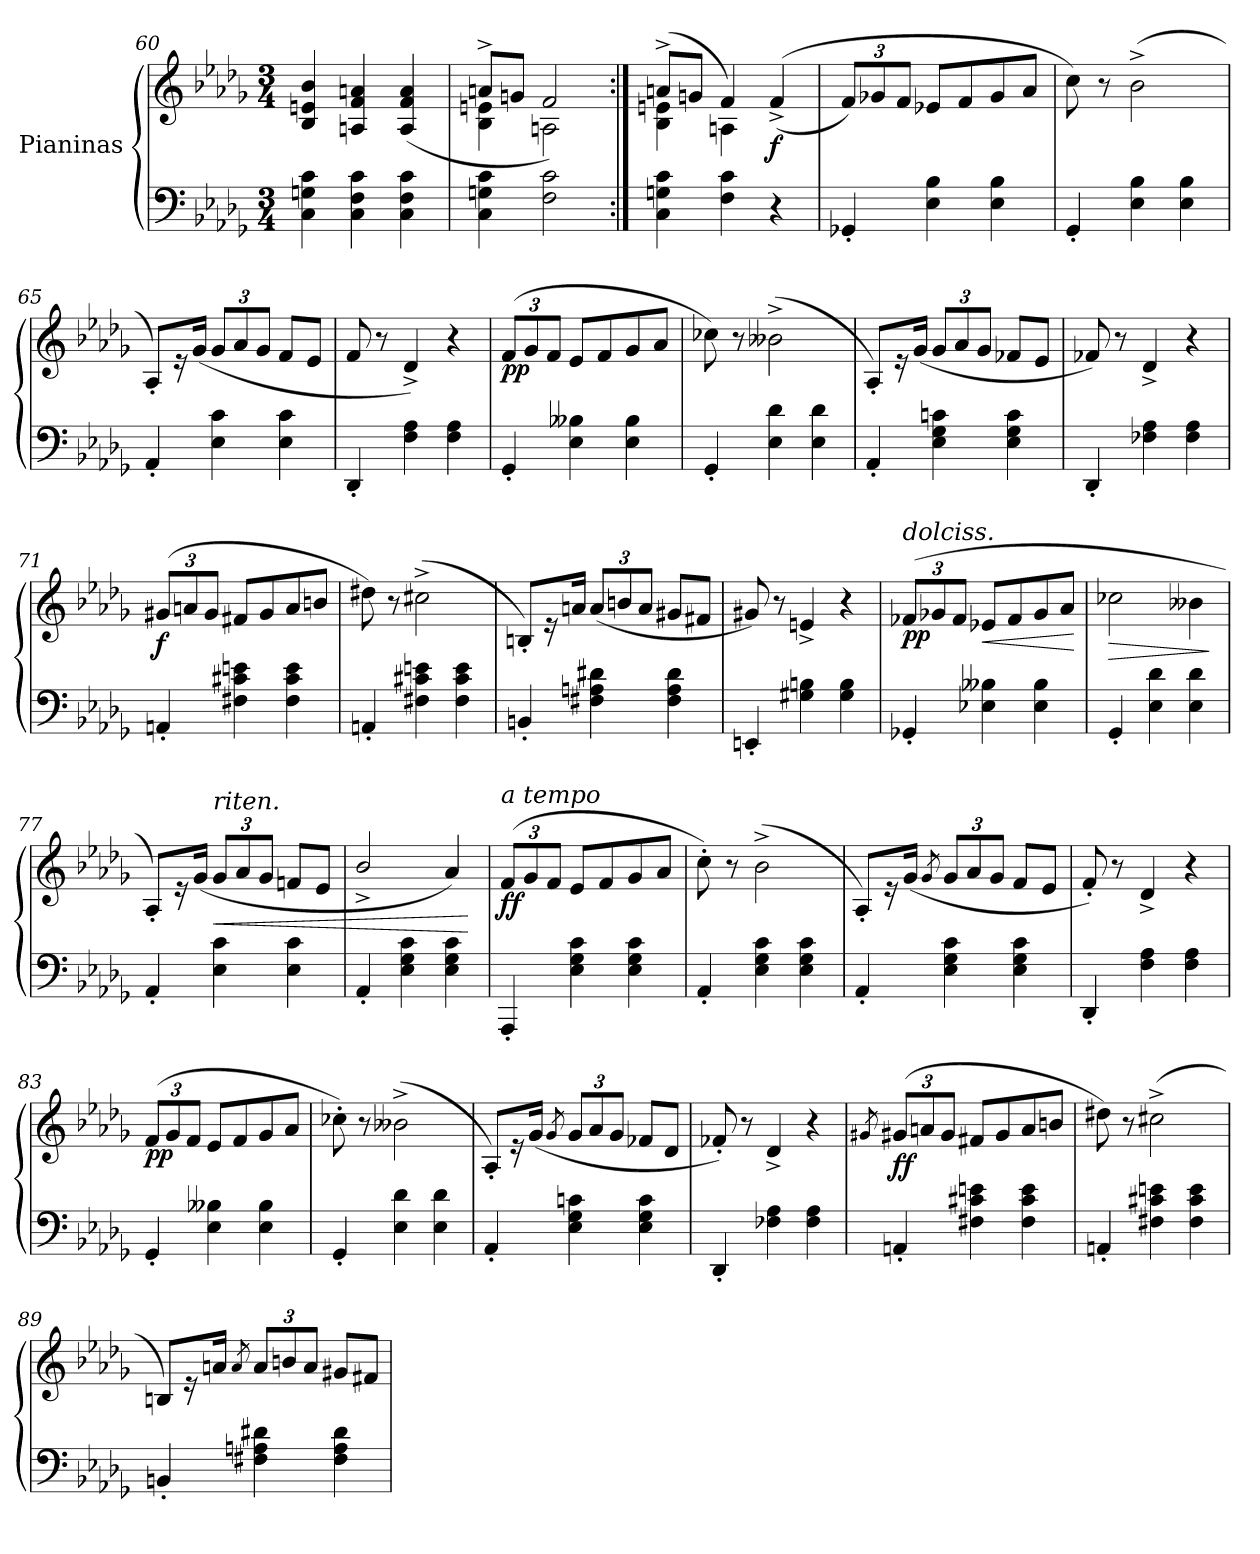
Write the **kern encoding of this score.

**kern	**kern	**dynam
*part1	*part1	*part1
*staff2	*staff1	*staff1/2
*I"Pianinas	*	*
*clefF4	*clefG2	*
*k[b-e-a-d-g-]	*k[b-e-a-d-g-]	*
*M3/4	*M3/4	*
=60	=60	=60
4C\ 4Gn\ 4c\	4B-/ 4en/ 4b-/	.
4C\ 4F\ 4c\	4An/ 4f/ 4an/	.
4C\ 4F\ 4c\	(>4A/ 4f/ 4a/	.
=61	=61	=61
*	*^	*
4C\ 4Gn\ 4c\	8an^/L	4B-\ 4en\	.
.	8gn/J	.	.
2F\ 2c\	2f/)	2An\	.
=62:|!	=62:|!	=62:|!	=62:|!
4C\ 4Gn\ 4c\	(8an^/L	4B-\ 4en\	.
.	8gn/J	.	.
4F\ 4c\	4f/)	4An\	.
!	!	!	!LO:DY:b
4r	((4f^/	4ryy	f
*	*v	*v	*
!!LO:LB:g=z
=63	=63	=63
*	*Xbrackettup	*
*	*^	*
!	!LO:TX:a:i:t=con anima	!	!
*	*v	*v	*
4GG-X'/	12f/L)	.
.	12g-X/	.
.	12f/J	.
4E-\ 4B-\	8e-X/L	.
.	8f/	.
4E-\ 4B-\	8g-/	.
.	8a-/J	.
=64	=64	=64
4GG-'/	8cc\)	.
.	8r	.
4E-\ 4B-\	(2b-^\	.
4E-\ 4B-\	.	.
=65	=65	=65
4AA-'/	8A-'/L)	.
.	16r	.
.	(16g-/Jk	.
4E-\ 4c\	12g-/L	.
.	12a-/	.
.	12g-/J	.
4E-\ 4c\	8f/L	.
.	8e-/J	.
=66	=66	=66
4DD-'/	8f/	.
.	8r	.
4F\ 4A-\	4d-^/)	.
4F\ 4A-\	4r	.
=67	=67	=67
!	!	!LO:DY:b
4GG-'/	(>12f/L	pp
.	12g-/	.
.	12f/J	.
4E-\ 4B--X\	8e-/L	.
.	8f/	.
4E-\ 4B--\	8g-/	.
.	8a-/J	.
=68	=68	=68
4GG-'/	8cc-X\)	.
.	8r	.
4E-\ 4d-\	(2b--X^\	.
4E-\ 4d-\	.	.
!!LO:LB:g=z
=69	=69	=69
4AA-'/	8A-'/L)	.
.	16r	.
.	(16g-/Jk	.
4E-\ 4G-\ 4cn\	12g-/L	.
.	12a-/	.
.	12g-/J	.
4E-\ 4G-\ 4c\	8f-X/L	.
.	8e-/J	.
=70	=70	=70
4DD-'/	8f-X/)	.
.	8r	.
4F-X\ 4A-\	4d-^/	.
4F-\ 4A-\	4r	.
=71	=71	=71
!	!	!LO:DY:b
4AAn'/	(>12g#X/L	f
.	12an/	.
.	12g#/J	.
4F#X\ 4c#X\ 4en\	8f#X/L	.
.	8g#/	.
4F#\ 4c#\ 4e\	8a/	.
.	8bn/J	.
=72	=72	=72
4AAn'/	8dd#X\)	.
.	8r	.
4F#X\ 4c#X\ 4en\	(2cc#X^\	.
4F#\ 4c#\ 4e\	.	.
!!LO:LB:g=z
=73	=73	=73
4BBn'/	8Bn'/L)	.
.	16r	.
.	16an/Jk	.
4F#X\ 4An\ 4d#X\	(12a/L	.
.	12bn/	.
.	12a/J	.
4F#\ 4A\ 4d#\	8g#X/L	.
.	8f#X/J	.
=74	=74	=74
4EEn'/	8g#X/)	.
.	8r	.
4G#X\ 4Bn\	4en^/	.
4G#\ 4B\	4r	.
=75	=75	=75
!	!LO:TX:a:i:t=dolciss.	!
!	!	!LO:DY:b
4GG-X'/	(12f-X/L	pp
.	12g-X/	.
.	12f-/J	.
!	!	!LO:HP:b
4E-X\ 4B--X\	8e-X/L	<
.	8f-/	.
4E-\ 4B--\	8g-/	.
.	8a-/J	.
.	.	[
=76	=76	=76
!	!	!LO:HP:b
4GG-'/	2cc-X\	>
4E-\ 4d-\	.	.
4E-\ 4d-\	4b--X\	.
.	.	]
=77	=77	=77
4AA-'/	8A-'/L)	.
.	16r	.
.	(16g-/Jk	.
!	!LO:TX:a:i:t=riten.	!
!	!	!LO:HP:b
4E-\ 4c\	12g-/L	<
.	12a-/	.
*	*MM129	*
.	12g-/J	.
4E-\ 4c\	8fn/L	.
.	8e-/J	.
!!LO:LB:g=z
=78	=78	=78
*	*MM126	*
4AA-'/	2b-^/	.
4E-\ 4G-\ 4c\	.	.
4E-\ 4G-\ 4c\	4a-/)	.
.	.	[
=79	=79	=79
*	*MM132	*
!	!LO:TX:a:i:t=a tempo	!
!	!	!LO:DY:b
4AAA-'/	(>12f/L	ff
.	12g-/	.
.	12f/J	.
4E-\ 4G-\ 4c\	8e-/L	.
.	8f/	.
4E-\ 4G-\ 4c\	8g-/	.
.	8a-/J	.
=80	=80	=80
4AA-'/	8cc'\)	.
.	8r	.
4E-\ 4G-\ 4c\	(2b-^\	.
4E-\ 4G-\ 4c\	.	.
=81	=81	=81
4AA-'/	8A-'/L)	.
.	16r	.
.	(16g-/Jk	.
.	8qg-/	.
4E-\ 4G-\ 4c\	12g-/L	.
.	12a-/	.
.	12g-/J	.
4E-\ 4G-\ 4c\	8f/L	.
.	8e-/J	.
=82	=82	=82
4DD-'/	8f'/)	.
.	8r	.
4F\ 4A-\	4d-^/	.
4F\ 4A-\	4r	.
=83	=83	=83
!	!	!LO:DY:b
4GG-'/	(>12f/L	pp
.	12g-/	.
.	12f/J	.
4E-\ 4B--X\	8e-/L	.
.	8f/	.
4E-\ 4B--\	8g-/	.
.	8a-/J	.
!!LO:PB:g=z
=84	=84	=84
4GG-'/	8cc-X'\)	.
.	8r	.
4E-\ 4d-\	(2b--X^\	.
4E-\ 4d-\	.	.
=85	=85	=85
4AA-'/	8A-'/L)	.
.	16r	.
.	(16g-/Jk	.
.	8qg-/	.
4E-\ 4G-\ 4cn\	12g-/L	.
.	12a-/	.
.	12g-/J	.
4E-\ 4G-\ 4c\	8f-X/L	.
.	8d-/J	.
=86	=86	=86
4DD-'/	8f-X'/)	.
.	8r	.
4F-X\ 4A-\	4d-^/	.
4F-\ 4A-\	4r	.
=87	=87	=87
.	8qg#X/	.
!	!	!LO:DY:b
4AAn'/	(>12g#/L	ff
.	12an/	.
.	12g#/J	.
4F#X\ 4c#X\ 4en\	8f#X/L	.
.	8g#/	.
4F#\ 4c#\ 4e\	8a/	.
.	8bn/J	.
=88	=88	=88
4AAn'/	8dd#X\)	.
.	8r	.
4F#X\ 4c#X\ 4en\	(2cc#X^\	.
4F#\ 4c#\ 4e\	.	.
!!LO:LB:g=z
=89	=89	=89
4BBn'/	8Bn/L)	.
.	16r	.
.	16an/Jk	.
.	8qa/	.
4F#X\ 4An\ 4d#X\	12a/L	.
.	12bn/	.
.	12a/J	.
4F#\ 4A\ 4d#\	8g#X/L	.
.	8f#X/J	.
=	=	=
*-	*-	*-
